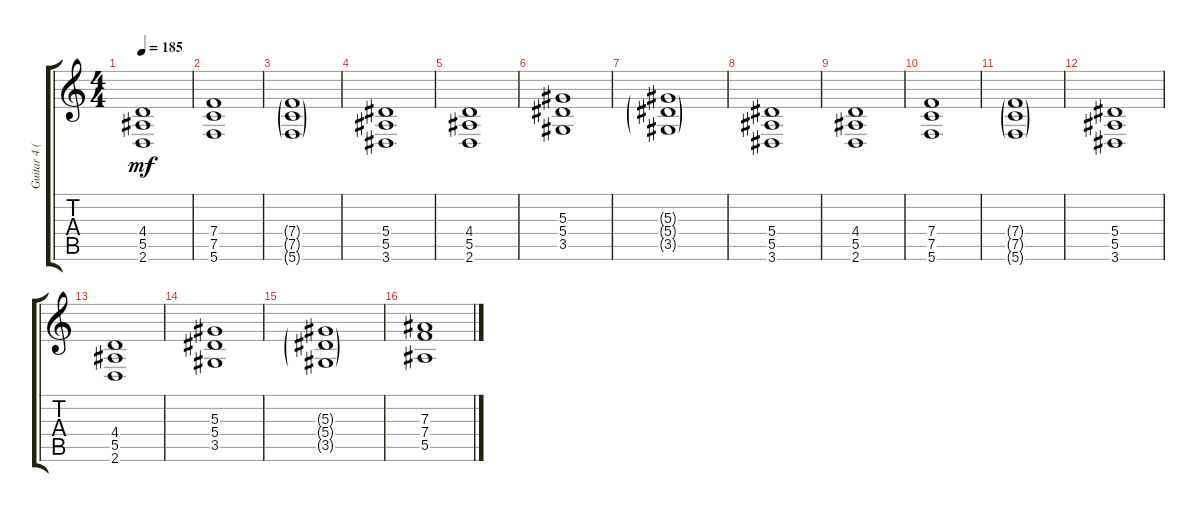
\track ("Guitar 4 (Rhytm)" "Guitar 4 (") {instrument distortionguitar}
\staff {score tabs}
\tuning (C4 G3 Eb3 Bb2 F2 C2) {hide}
\ts (4 4)
\tempo 185
\clef g2
\ks c
(4.4 5.5 2.6).1{dy mf} |
(7.4 7.5 5.6).1 |
(7.4{g} 7.5{g} 5.6{g}).1 |
(5.4 5.5 3.6).1 |
(4.4 5.5 2.6).1 |
(5.3 5.4 3.5).1 |
(5.3{g} 5.4{g} 3.5{g}).1 |
(5.4 5.5 3.6).1 |
(4.4 5.5 2.6).1 |
(7.4 7.5 5.6).1 |
(7.4{g} 7.5{g} 5.6{g}).1 |
(5.4 5.5 3.6).1 |
(4.4 5.5 2.6).1 |
(5.3 5.4 3.5).1 |
(5.3{g} 5.4{g} 3.5{g}).1 |
(7.3 7.4 5.5).1
